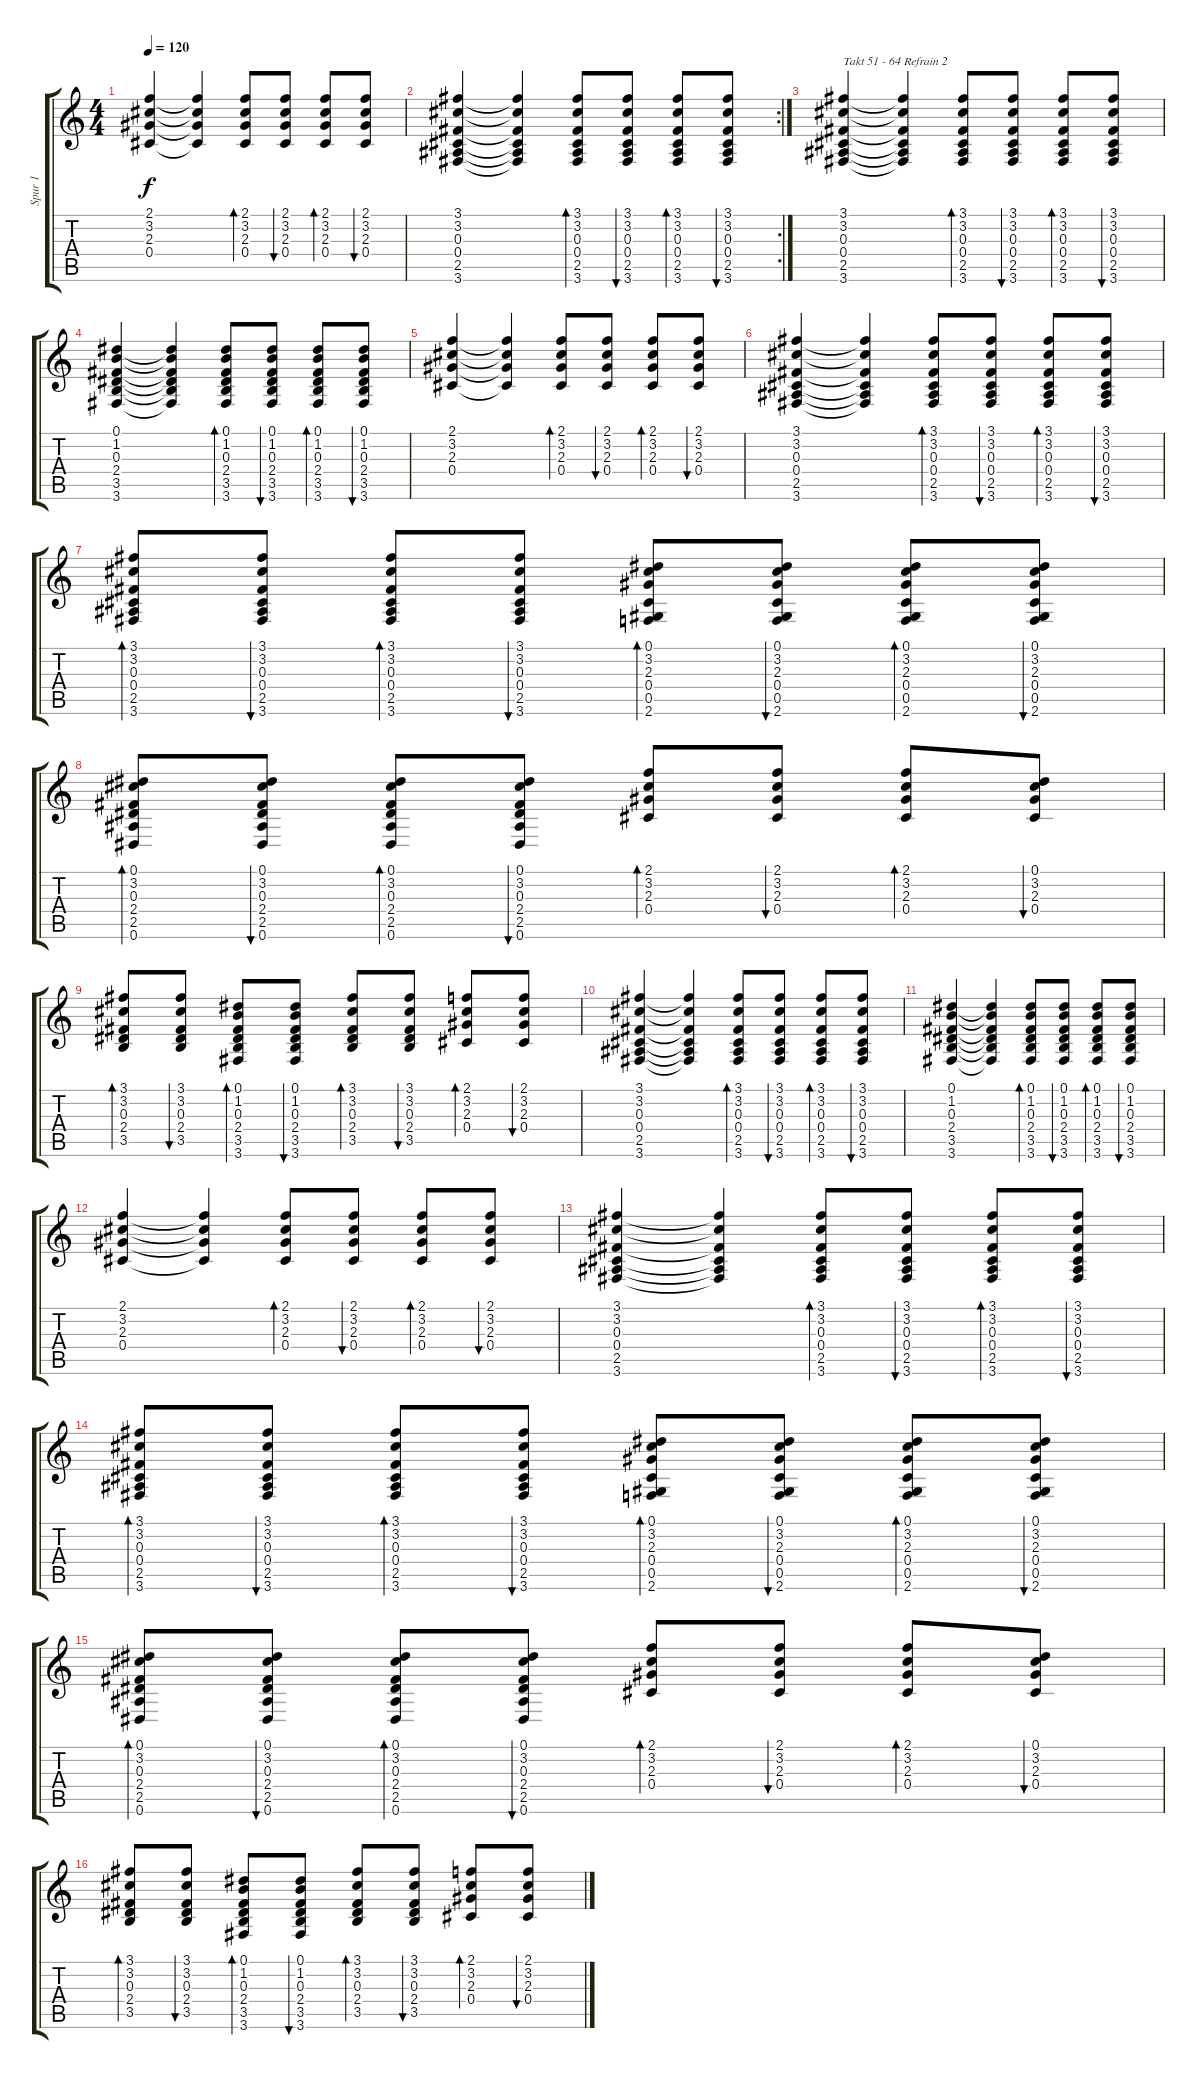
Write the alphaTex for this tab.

\track ("Spur 1" "Spur 1") {instrument acousticguitarsteel}
\staff {score tabs}
\tuning (Eb4 Bb3 Gb3 Db3 Ab2 Eb2) {hide}
\ts (4 4)
\tempo 120
\clef g2
\ks c
(2.1 3.2 2.3 0.4).4{dy f} (2.1{t} 3.2{t} 2.3{t} 0.4{t}).4 (2.1 3.2 2.3 0.4).8{bd 30} (2.1 3.2 2.3 0.4).8{bu 30} (2.1 3.2 2.3 0.4).8{bd 30} (2.1 3.2 2.3 0.4).8{bu 30} |
\rc 2
(3.1 3.2 0.3 0.4 2.5 3.6).4 (3.1{t} 3.2{t} 0.3{t} 0.4{t} 2.5{t} 3.6{t}).4 (3.1 3.2 0.3 0.4 2.5 3.6).8{bd 30} (3.1 3.2 0.3 0.4 2.5 3.6).8{bu 30} (3.1 3.2 0.3 0.4 2.5 3.6).8{bd 30} (3.1 3.2 0.3 0.4 2.5 3.6).8{bu 30} |
(3.1 3.2 0.3 0.4 2.5 3.6).4{txt "Takt 51 - 64 Refrain 2"} (3.1{t} 3.2{t} 0.3{t} 0.4{t} 2.5{t} 3.6{t}).4 (3.1 3.2 0.3 0.4 2.5 3.6).8{bd 30} (3.1 3.2 0.3 0.4 2.5 3.6).8{bu 30} (3.1 3.2 0.3 0.4 2.5 3.6).8{bd 30} (3.1 3.2 0.3 0.4 2.5 3.6).8{bu 30} |
(0.1 1.2 0.3 2.4 3.5 3.6).4 (0.1{t} 1.2{t} 0.3{t} 2.4{t} 3.5{t} 3.6{t}).4 (0.1 1.2 0.3 2.4 3.5 3.6).8{bd 30} (0.1 1.2 0.3 2.4 3.5 3.6).8{bu 30} (0.1 1.2 0.3 2.4 3.5 3.6).8{bd 30} (0.1 1.2 0.3 2.4 3.5 3.6).8{bu 30} |
(2.1 3.2 2.3 0.4).4 (2.1{t} 3.2{t} 2.3{t} 0.4{t}).4 (2.1 3.2 2.3 0.4).8{bd 30} (2.1 3.2 2.3 0.4).8{bu 30} (2.1 3.2 2.3 0.4).8{bd 30} (2.1 3.2 2.3 0.4).8{bu 30} |
(3.1 3.2 0.3 0.4 2.5 3.6).4 (3.1{t} 3.2{t} 0.3{t} 0.4{t} 2.5{t} 3.6{t}).4 (3.1 3.2 0.3 0.4 2.5 3.6).8{bd 30} (3.1 3.2 0.3 0.4 2.5 3.6).8{bu 30} (3.1 3.2 0.3 0.4 2.5 3.6).8{bd 30} (3.1 3.2 0.3 0.4 2.5 3.6).8{bu 30} |
(3.1 3.2 0.3 0.4 2.5 3.6).8{bd 30} (3.1 3.2 0.3 0.4 2.5 3.6).8{bu 30} (3.1 3.2 0.3 0.4 2.5 3.6).8{bd 30} (3.1 3.2 0.3 0.4 2.5 3.6).8{bu 30} (0.1 3.2 2.3 0.4 0.5 2.6).8{bd 30} (0.1 3.2 2.3 0.4 0.5 2.6).8{bu 30} (0.1 3.2 2.3 0.4 0.5 2.6).8{bd 30} (0.1 3.2 2.3 0.4 0.5 2.6).8{bu 30} |
(0.1 3.2 0.3 2.4 2.5 0.6).8{bd 30} (0.1 3.2 0.3 2.4 2.5 0.6).8{bu 30} (0.1 3.2 0.3 2.4 2.5 0.6).8{bd 30} (0.1 3.2 0.3 2.4 2.5 0.6).8{bu 30} (2.1 3.2 2.3 0.4).8{bd 30} (2.1 3.2 2.3 0.4).8{bu 30} (2.1 3.2 2.3 0.4).8{bd 30} (0.1 3.2 2.3 0.4).8{bu 30} |
(3.1 3.2 0.3 2.4 3.5).8{bd 30} (3.1 3.2 0.3 2.4 3.5).8{bu 30} (0.1 1.2 0.3 2.4 3.5 3.6).8{bd 30} (0.1 1.2 0.3 2.4 3.5 3.6).8{bu 30} (3.1 3.2 0.3 2.4 3.5).8{bd 30} (3.1 3.2 0.3 2.4 3.5).8{bu 30} (2.1 3.2 2.3 0.4).8{bd 30} (2.1 3.2 2.3 0.4).8{bu 30} |
(3.1 3.2 0.3 0.4 2.5 3.6).4 (3.1{t} 3.2{t} 0.3{t} 0.4{t} 2.5{t} 3.6{t}).4 (3.1 3.2 0.3 0.4 2.5 3.6).8{bd 30} (3.1 3.2 0.3 0.4 2.5 3.6).8{bu 30} (3.1 3.2 0.3 0.4 2.5 3.6).8{bd 30} (3.1 3.2 0.3 0.4 2.5 3.6).8{bu 30} |
(0.1 1.2 0.3 2.4 3.5 3.6).4 (0.1{t} 1.2{t} 0.3{t} 2.4{t} 3.5{t} 3.6{t}).4 (0.1 1.2 0.3 2.4 3.5 3.6).8{bd 30} (0.1 1.2 0.3 2.4 3.5 3.6).8{bu 30} (0.1 1.2 0.3 2.4 3.5 3.6).8{bd 30} (0.1 1.2 0.3 2.4 3.5 3.6).8{bu 30} |
(2.1 3.2 2.3 0.4).4 (2.1{t} 3.2{t} 2.3{t} 0.4{t}).4 (2.1 3.2 2.3 0.4).8{bd 30} (2.1 3.2 2.3 0.4).8{bu 30} (2.1 3.2 2.3 0.4).8{bd 30} (2.1 3.2 2.3 0.4).8{bu 30} |
(3.1 3.2 0.3 0.4 2.5 3.6).4 (3.1{t} 3.2{t} 0.3{t} 0.4{t} 2.5{t} 3.6{t}).4 (3.1 3.2 0.3 0.4 2.5 3.6).8{bd 30} (3.1 3.2 0.3 0.4 2.5 3.6).8{bu 30} (3.1 3.2 0.3 0.4 2.5 3.6).8{bd 30} (3.1 3.2 0.3 0.4 2.5 3.6).8{bu 30} |
(3.1 3.2 0.3 0.4 2.5 3.6).8{bd 30} (3.1 3.2 0.3 0.4 2.5 3.6).8{bu 30} (3.1 3.2 0.3 0.4 2.5 3.6).8{bd 30} (3.1 3.2 0.3 0.4 2.5 3.6).8{bu 30} (0.1 3.2 2.3 0.4 0.5 2.6).8{bd 30} (0.1 3.2 2.3 0.4 0.5 2.6).8{bu 30} (0.1 3.2 2.3 0.4 0.5 2.6).8{bd 30} (0.1 3.2 2.3 0.4 0.5 2.6).8{bu 30} |
(0.1 3.2 0.3 2.4 2.5 0.6).8{bd 30} (0.1 3.2 0.3 2.4 2.5 0.6).8{bu 30} (0.1 3.2 0.3 2.4 2.5 0.6).8{bd 30} (0.1 3.2 0.3 2.4 2.5 0.6).8{bu 30} (2.1 3.2 2.3 0.4).8{bd 30} (2.1 3.2 2.3 0.4).8{bu 30} (2.1 3.2 2.3 0.4).8{bd 30} (0.1 3.2 2.3 0.4).8{bu 30} |
(3.1 3.2 0.3 2.4 3.5).8{bd 30} (3.1 3.2 0.3 2.4 3.5).8{bu 30} (0.1 1.2 0.3 2.4 3.5 3.6).8{bd 30} (0.1 1.2 0.3 2.4 3.5 3.6).8{bu 30} (3.1 3.2 0.3 2.4 3.5).8{bd 30} (3.1 3.2 0.3 2.4 3.5).8{bu 30} (2.1 3.2 2.3 0.4).8{bd 30} (2.1 3.2 2.3 0.4).8{bu 30}
